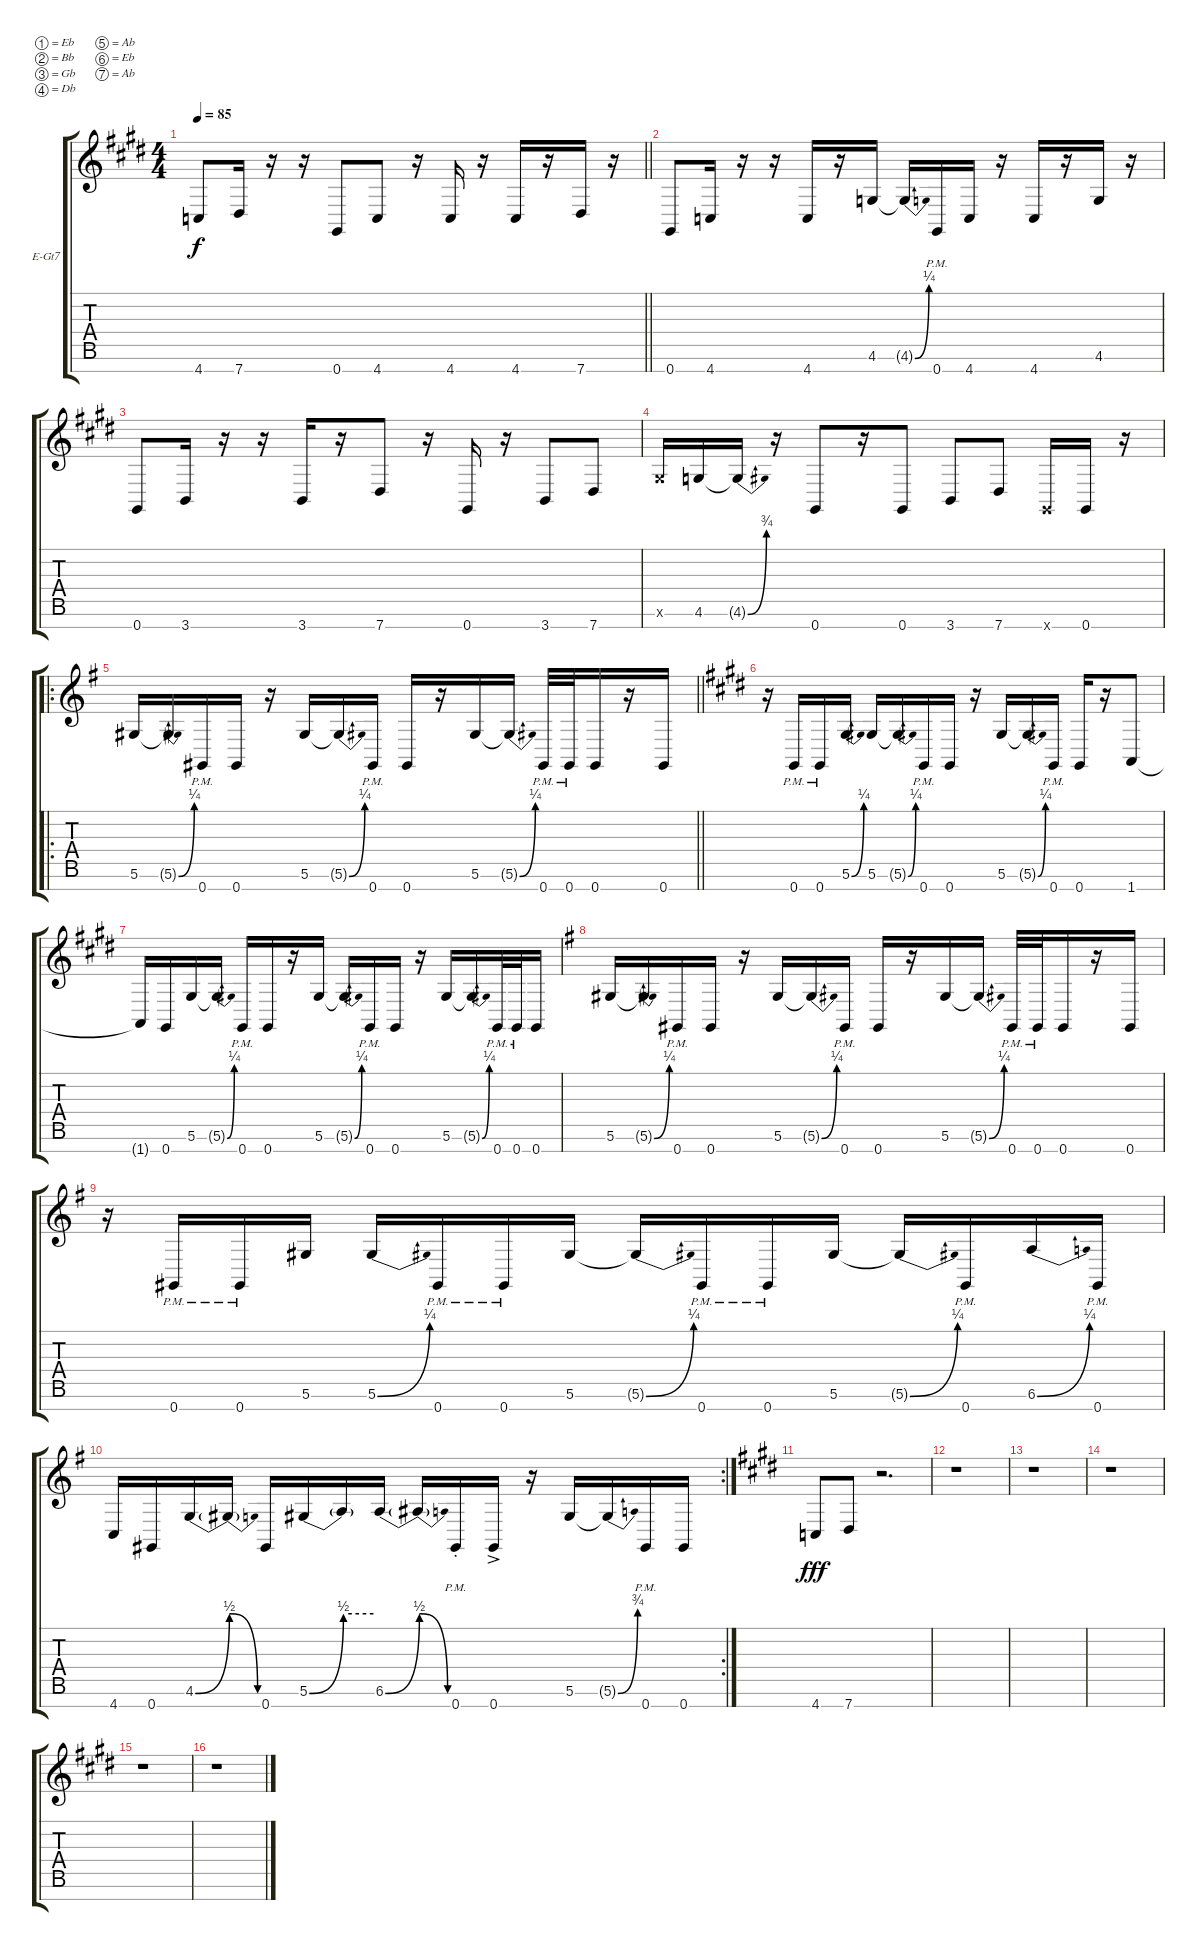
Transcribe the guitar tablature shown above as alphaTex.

\bracketExtendMode groupsimilarinstruments
\firstSystemTrackNameOrientation horizontal
\otherSystemsTrackNameOrientation horizontal
\track ("Dist L" "E-Gt7") {instrument distortionguitar}
\staff {score tabs}
\tuning (Eb4 Bb3 Gb3 Db3 Ab2 Eb2 Ab1)
\ts (4 4)
\tempo 85
\clef g2
\barLineRight lightlight
\ks e
4.7.8{dy f} 7.7.16 r.16 r.16 0.7.8 4.7.8 r.16 4.7.16 r.16 4.7.16 r.16 7.7.16 r.16 |
0.7.8 4.7.16 r.16 r.16 4.7.16 r.16 4.6.16 4.6{be (bend 0 0 60 1) t}.16 0.7{pm}.16 4.7.16 r.16 4.7.16 r.16 4.6.16 r.16 |
0.7.8 3.7.16 r.16 r.16 3.7.16 r.16 7.7.8 r.16 0.7.16 r.16 3.7.8 7.7.8 |
5.6{x}.16 4.6.16 4.6{be (bend 0 0 60 3) t}.16 r.16 0.7.8 r.16 0.7.8 3.7.8 7.7.8 0.7{x}.16 0.7.16 r.16 |
\ro
\barLineRight lightlight
\ks g
5.6.16 5.6{be (bend 0 0 60 1) t}.16 0.7{pm}.16 0.7.16 r.16 5.6.16 5.6{be (bend 0 0 60 1) t}.16 0.7{pm}.16 0.7.16 r.16 5.6.16 5.6{be (bend 0 0 60 1) t}.16 0.7{pm}.32 0.7{pm}.32 0.7.16 r.16 0.7.16 |
\ks e
r.16 0.7{pm}.16 0.7{pm}.16 5.6{be (bend 0 0 60 1)}.16 5.6.16 5.6{be (bend 0 0 60 1) t}.16 0.7{pm}.16 0.7.16 r.16 5.6.16 5.6{be (bend 0 0 60 1) t}.16 0.7{pm}.16 0.7.16 r.16 1.7.8 |
1.7{t}.16 0.7.16 5.6.16 5.6{be (bend 0 0 60 1) t}.16 0.7{pm}.16 0.7.16 r.16 5.6.16 5.6{be (bend 0 0 60 1) t}.16 0.7{pm}.16 0.7.16 r.16 5.6.16 5.6{be (bend 0 0 60 1) t}.16 0.7{pm}.32 0.7{pm}.32 0.7.16 |
\ks g
5.6.16 5.6{be (bend 0 0 60 1) t}.16 0.7{pm}.16 0.7.16 r.16 5.6.16 5.6{be (bend 0 0 60 1) t}.16 0.7{pm}.16 0.7.16 r.16 5.6.16 5.6{be (bend 0 0 60 1) t}.16 0.7{pm}.32 0.7{pm}.32 0.7.16 r.16 0.7.16 |
r.16 0.7{pm}.16 0.7{pm}.16 5.6.16 5.6{be (bend 0 0 60 1)}.16 0.7{pm}.16 0.7{pm}.16 5.6.16 5.6{be (bend 0 0 60 1) t}.16 0.7{pm}.16 0.7{pm}.16 5.6.16 5.6{be (bend 0 0 60 1) t}.16 0.7{pm}.16 6.6{be (bend 0 0 60 1)}.16 0.7{pm}.16 |
\rc 2
4.7.16 0.7.16 4.6{be (bend 0 0 60 2)}.16 4.6{be (release 0 2 60 0) t}.16 0.7.16 5.6{be (bend 0 0 60 2)}.16 5.6{be (hold 0 2 60 2) t}.16 6.6{be (bend 0 0 60 2)}.16 6.6{be (release 0 2 60 0) t}.16 0.7{pm st}.16 0.7{ac}.16 r.16 5.6.16 5.6{be (bend 0 0 60 3) t}.16 0.7{pm}.16 0.7.16 |
\ks e
4.7.8{dy fff} 7.7.8 r.2{d} |
r.1 |
r.1 |
r.1 |
r.1 |
r.1
